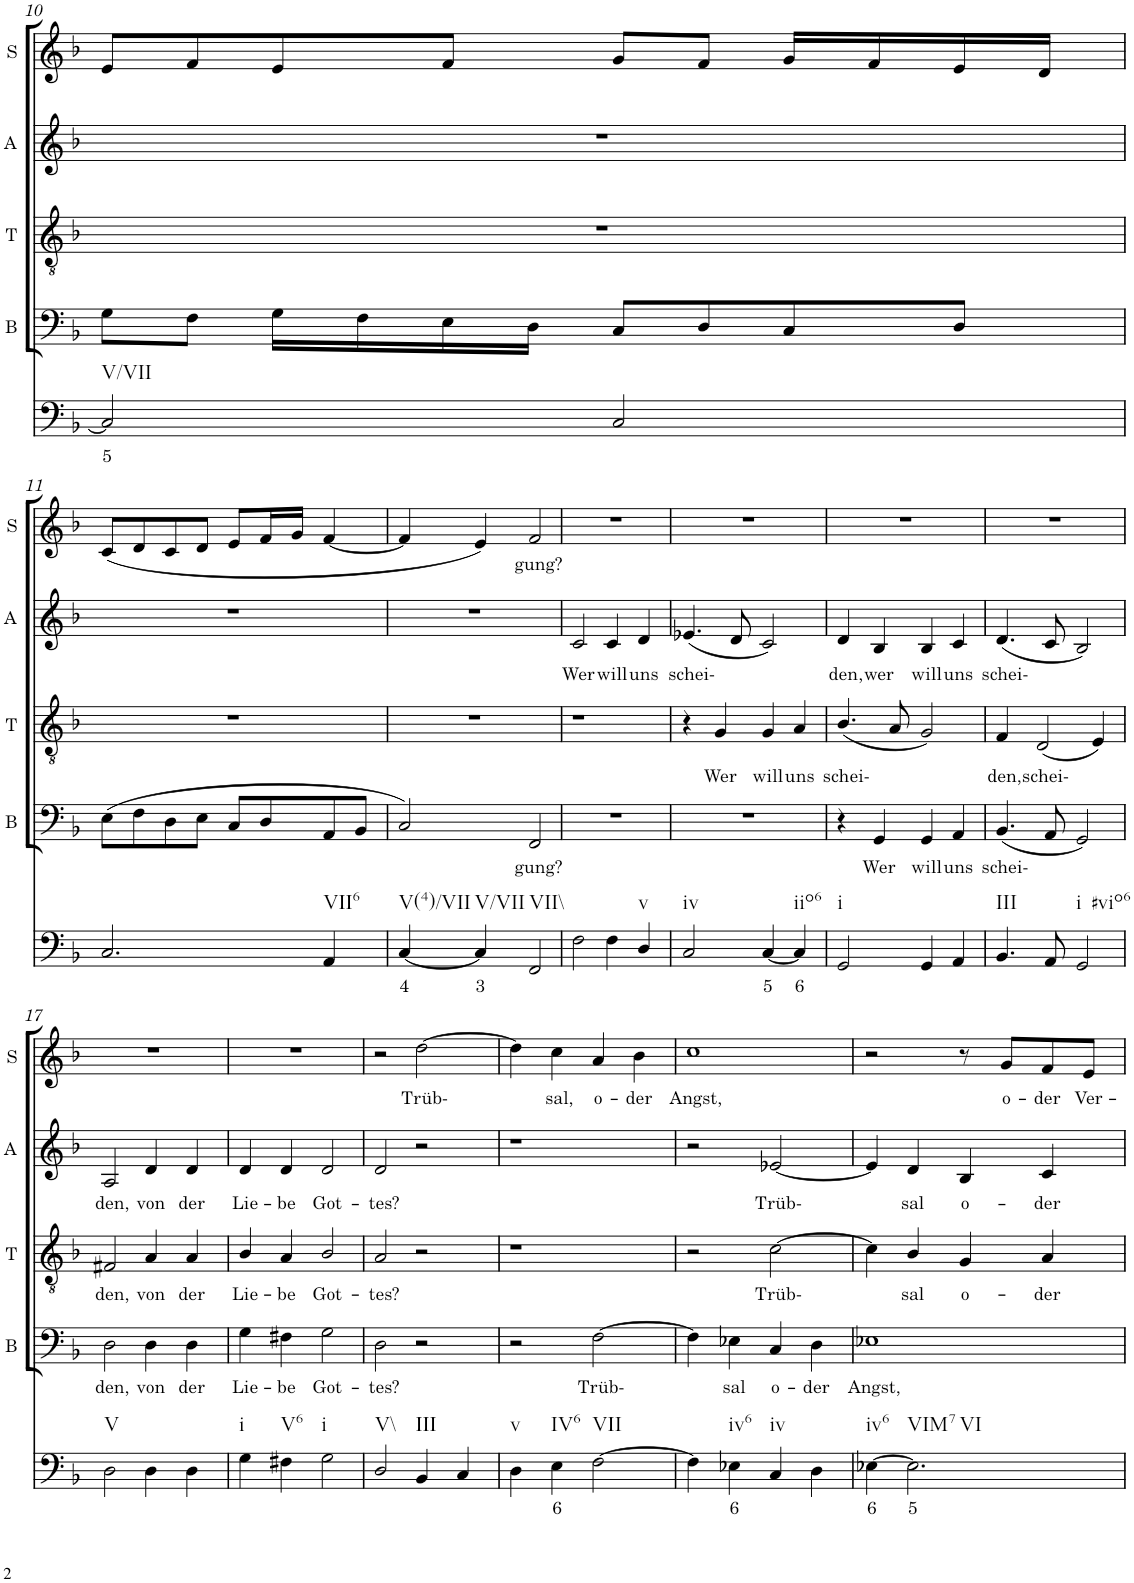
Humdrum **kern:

**kern	**text	**kern	**text	**kern	**text	**kern	**text	**kern	**text
*part5	*part5	*part4	*part4	*part3	*part3	*part2	*part2	*part1	*part1
*staff5	*staff5	*staff4	*staff4	*staff3	*staff3	*staff2	*staff2	*staff1	*staff1
*I"Continuo	*	*I"Bass	*	*I"Tenor	*	*I"Alto	*	*I"Soprano	*
*	*	*I'B	*	*I'T	*	*I'A	*	*I'S	*
!!LO:PB:g=z
*clefF4	*	*clefF4	*	*clefGv2	*	*clefG2	*	*clefG2	*
*k[b-]	*	*k[b-]	*	*k[b-]	*	*k[b-]	*	*k[b-]	*
*M4/4	*	*M4/4	*	*M4/4	*	*M4/4	*	*M4/4	*
=10	=10	=10	=10	=10	=10	=10	=10	=10	=10
!LO:TX:b:t=V/VII	!	!	!	!	!	!	!	!	!
!	!LO:LY:b	!	!	!	!	!	!	!	!
2C/]	5	8G\L	.	1r	.	1r	.	8e/L	.
.	.	8F\J	.	.	.	.	.	8f/	.
.	.	16G\LL	.	.	.	.	.	8e/	.
.	.	16F\	.	.	.	.	.	.	.
.	.	16E\	.	.	.	.	.	8f/J	.
.	.	16D\JJ	.	.	.	.	.	.	.
2C/	.	8C/L	.	.	.	.	.	8g/L	.
.	.	8D/	.	.	.	.	.	8f/J	.
.	.	8C/	.	.	.	.	.	16g/LL	.
.	.	.	.	.	.	.	.	16f/	.
.	.	8D/J	.	.	.	.	.	16e/	.
.	.	.	.	.	.	.	.	16d/JJ	.
!!LO:LB:g=z
=11	=11	=11	=11	=11	=11	=11	=11	=11	=11
2.C/	.	(8E\L	.	1r	.	1r	.	(8c/L	.
.	.	8F\	.	.	.	.	.	8d/	.
.	.	8D\	.	.	.	.	.	8c/	.
.	.	8E\J	.	.	.	.	.	8d/J	.
.	.	8C/L	.	.	.	.	.	8e/L	.
.	.	8D/	.	.	.	.	.	16f/L	.
.	.	.	.	.	.	.	.	16g/JJ	.
!LO:TX:b:t=VII6	!	!	!	!	!	!	!	!	!
4AA/	.	8AA/	.	.	.	.	.	[4f/	.
.	.	8BB-/J	.	.	.	.	.	.	.
=12	=12	=12	=12	=12	=12	=12	=12	=12	=12
!LO:TX:b:t=V(4)/VII	!	!	!	!	!	!	!	!	!
!	!LO:LY:b	!	!	!	!	!	!	!	!
[4C/	4	2C/)	.	1r	.	1r	.	4f/]	.
!LO:TX:b:t=V/VII	!	!	!	!	!	!	!	!	!
!	!LO:LY:b	!	!	!	!	!	!	!	!
4C/]	3	.	.	.	.	.	.	4e/)	.
!LO:TX:b:t=VII\\	!	!	!	!	!	!	!	!	!
!	!	!	!LO:LY:b	!	!	!	!	!	!LO:LY:b
2FF/	.	2FF/	gung?	.	.	.	.	2f/	gung?
=13	=13	=13	=13	=13	=13	=13	=13	=13	=13
!	!	!	!	!	!	!	!LO:LY:b	!	!
2F\	.	1r	.	1r	.	2c/	Wer	1r	.
!	!	!	!	!	!	!	!LO:LY:b	!	!
4F\	.	.	.	.	.	4c/	will	.	.
!LO:TX:b:t=v	!	!	!	!	!	!	!	!	!
!	!	!	!	!	!	!	!LO:LY:b	!	!
4D/	.	.	.	.	.	4d/	uns	.	.
=14	=14	=14	=14	=14	=14	=14	=14	=14	=14
!LO:TX:b:t=iv	!	!	!	!	!	!	!	!	!
!	!	!	!	!	!	!	!LO:LY:b	!	!
2C/	.	1r	.	4r	.	(4.e-X/	schei-	1r	.
!	!	!	!	!	!LO:LY:b	!	!	!	!
.	.	.	.	4G/	Wer	.	.	.	.
.	.	.	.	.	.	8d/	.	.	.
!	!LO:LY:b	!	!	!	!LO:LY:b	!	!	!	!
[4C/	5	.	.	4G/	will	2c/)	.	.	.
!LO:TX:b:t=iio6	!	!	!	!	!	!	!	!	!
!	!LO:LY:b	!	!	!	!LO:LY:b	!	!	!	!
4C/]	6	.	.	4A/	uns	.	.	.	.
=15	=15	=15	=15	=15	=15	=15	=15	=15	=15
!LO:TX:b:t=i	!	!	!	!	!	!	!	!	!
!	!	!	!	!	!LO:LY:b	!	!LO:LY:b	!	!
2GG/	.	4r	.	(4.B-/	schei-	4d/	den,	1r	.
!	!	!	!LO:LY:b	!	!	!	!LO:LY:b	!	!
.	.	4GG/	Wer	.	.	4B-/	wer	.	.
.	.	.	.	8A/	.	.	.	.	.
!	!	!	!LO:LY:b	!	!	!	!LO:LY:b	!	!
4GG/	.	4GG/	will	2G/)	.	4B-/	will	.	.
!	!	!	!LO:LY:b	!	!	!	!LO:LY:b	!	!
4AA/	.	4AA/	uns	.	.	4c/	uns	.	.
=16	=16	=16	=16	=16	=16	=16	=16	=16	=16
!LO:TX:b:t=III	!	!	!	!	!	!	!	!	!
!	!	!	!LO:LY:b	!	!LO:LY:b	!	!LO:LY:b	!	!
4.BB-/	.	(4.BB-/	schei-	4F/	den,	(4.d/	schei-	1r	.
!	!	!	!	!	!LO:LY:b	!	!	!	!
.	.	.	.	(2D/	schei-	.	.	.	.
8AA/	.	8AA/	.	.	.	8c/	.	.	.
!LO:TX:b:t=i	!	!	!	!	!	!	!	!	!
!LO:TX:b:t=#vio6	!	!	!	!	!	!	!	!	!
2GG/	.	2GG/)	.	.	.	2B-/)	.	.	.
.	.	.	.	4E/)	.	.	.	.	.
!!LO:LB:g=z
=17	=17	=17	=17	=17	=17	=17	=17	=17	=17
!LO:TX:b:t=V	!	!	!	!	!	!	!	!	!
!	!	!	!LO:LY:b	!	!LO:LY:b	!	!LO:LY:b	!	!
2D\	.	2D\	den,	2F#X/	den,	2A/	den,	1r	.
!	!	!	!LO:LY:b	!	!LO:LY:b	!	!LO:LY:b	!	!
4D\	.	4D\	von	4A/	von	4d/	von	.	.
!	!	!	!LO:LY:b	!	!LO:LY:b	!	!LO:LY:b	!	!
4D\	.	4D\	der	4A/	der	4d/	der	.	.
=18	=18	=18	=18	=18	=18	=18	=18	=18	=18
!LO:TX:b:t=i	!	!	!	!	!	!	!	!	!
!	!	!	!LO:LY:b	!	!LO:LY:b	!	!LO:LY:b	!	!
4G\	.	4G\	Lie-	4B-/	Lie-	4d/	Lie-	1r	.
!LO:TX:b:t=V6	!	!	!	!	!	!	!	!	!
!	!	!	!LO:LY:b	!	!LO:LY:b	!	!LO:LY:b	!	!
4F#X\	.	4F#X\	be	4A/	be	4d/	be	.	.
!LO:TX:b:t=i	!	!	!	!	!	!	!	!	!
!	!	!	!LO:LY:b	!	!LO:LY:b	!	!LO:LY:b	!	!
2G\	.	2G\	Got-	2B-/	Got-	2d/	Got-	.	.
=19	=19	=19	=19	=19	=19	=19	=19	=19	=19
!LO:TX:b:t=V\\	!	!	!	!	!	!	!	!	!
!	!	!	!LO:LY:b	!	!LO:LY:b	!	!LO:LY:b	!	!
2D/	.	2D\	tes?	2A/	tes?	2d/	tes?	2r	.
!LO:TX:b:t=III	!	!	!	!	!	!	!	!	!
!	!	!	!	!	!	!	!	!	!LO:LY:b
4BB-/	.	2r	.	2r	.	2r	.	[2dd\	Trüb-
4C/	.	.	.	.	.	.	.	.	.
=20	=20	=20	=20	=20	=20	=20	=20	=20	=20
!LO:TX:b:t=v	!	!	!	!	!	!	!	!	!
4D\	.	2r	.	1r	.	1r	.	4dd\]	.
!LO:TX:b:t=IV6	!	!	!	!	!	!	!	!	!
!	!LO:LY:b	!	!	!	!	!	!	!	!LO:LY:b
4E\	6	.	.	.	.	.	.	4cc\	sal,
!LO:TX:b:t=VII	!	!	!	!	!	!	!	!	!
!	!	!	!LO:LY:b	!	!	!	!	!	!LO:LY:b
[2F\	.	[2F\	Trüb-	.	.	.	.	4a/	o-
!	!	!	!	!	!	!	!	!	!LO:LY:b
.	.	.	.	.	.	.	.	4b-\	der
=21	=21	=21	=21	=21	=21	=21	=21	=21	=21
!	!	!	!	!	!	!	!	!	!LO:LY:b
4F\]	.	4F\]	.	2r	.	2r	.	1cc	Angst,
!LO:TX:b:t=iv6	!	!	!	!	!	!	!	!	!
!	!LO:LY:b	!	!LO:LY:b	!	!	!	!	!	!
4E-X\	6	4E-X\	sal	.	.	.	.	.	.
!LO:TX:b:t=iv	!	!	!	!	!	!	!	!	!
!	!	!	!LO:LY:b	!	!LO:LY:b	!	!LO:LY:b	!	!
4C/	.	4C/	o-	[2c\	Trüb-	[2e-X/	Trüb-	.	.
!	!	!	!LO:LY:b	!	!	!	!	!	!
4D\	.	4D\	der	.	.	.	.	.	.
=22	=22	=22	=22	=22	=22	=22	=22	=22	=22
!LO:TX:b:t=iv6	!	!	!	!	!	!	!	!	!
!	!LO:LY:b	!	!LO:LY:b	!	!	!	!	!	!
[4E-X\	6	1E-X	Angst,	4c\]	.	4e-/]	.	2r	.
!LO:TX:b:t=VIM7	!	!	!	!	!	!	!	!	!
!LO:TX:b:t=VI	!	!	!	!	!	!	!	!	!
!	!LO:LY:b	!	!	!	!LO:LY:b	!	!LO:LY:b	!	!
2.E-\]	5	.	.	4B-/	sal	4d/	sal	.	.
!	!	!	!	!	!LO:LY:b	!	!LO:LY:b	!	!
.	.	.	.	4G/	o-	4B-/	o-	8r	.
!	!	!	!	!	!	!	!	!	!LO:LY:b
.	.	.	.	.	.	.	.	8g/L	o-
!	!	!	!	!	!LO:LY:b	!	!LO:LY:b	!	!LO:LY:b
.	.	.	.	4A/	der	4c/	der	8f/	der
!	!	!	!	!	!	!	!	!	!LO:LY:b
.	.	.	.	.	.	.	.	8e/J	Ver-
=	=	=	=	=	=	=	=	=	=
*-	*-	*-	*-	*-	*-	*-	*-	*-	*-
